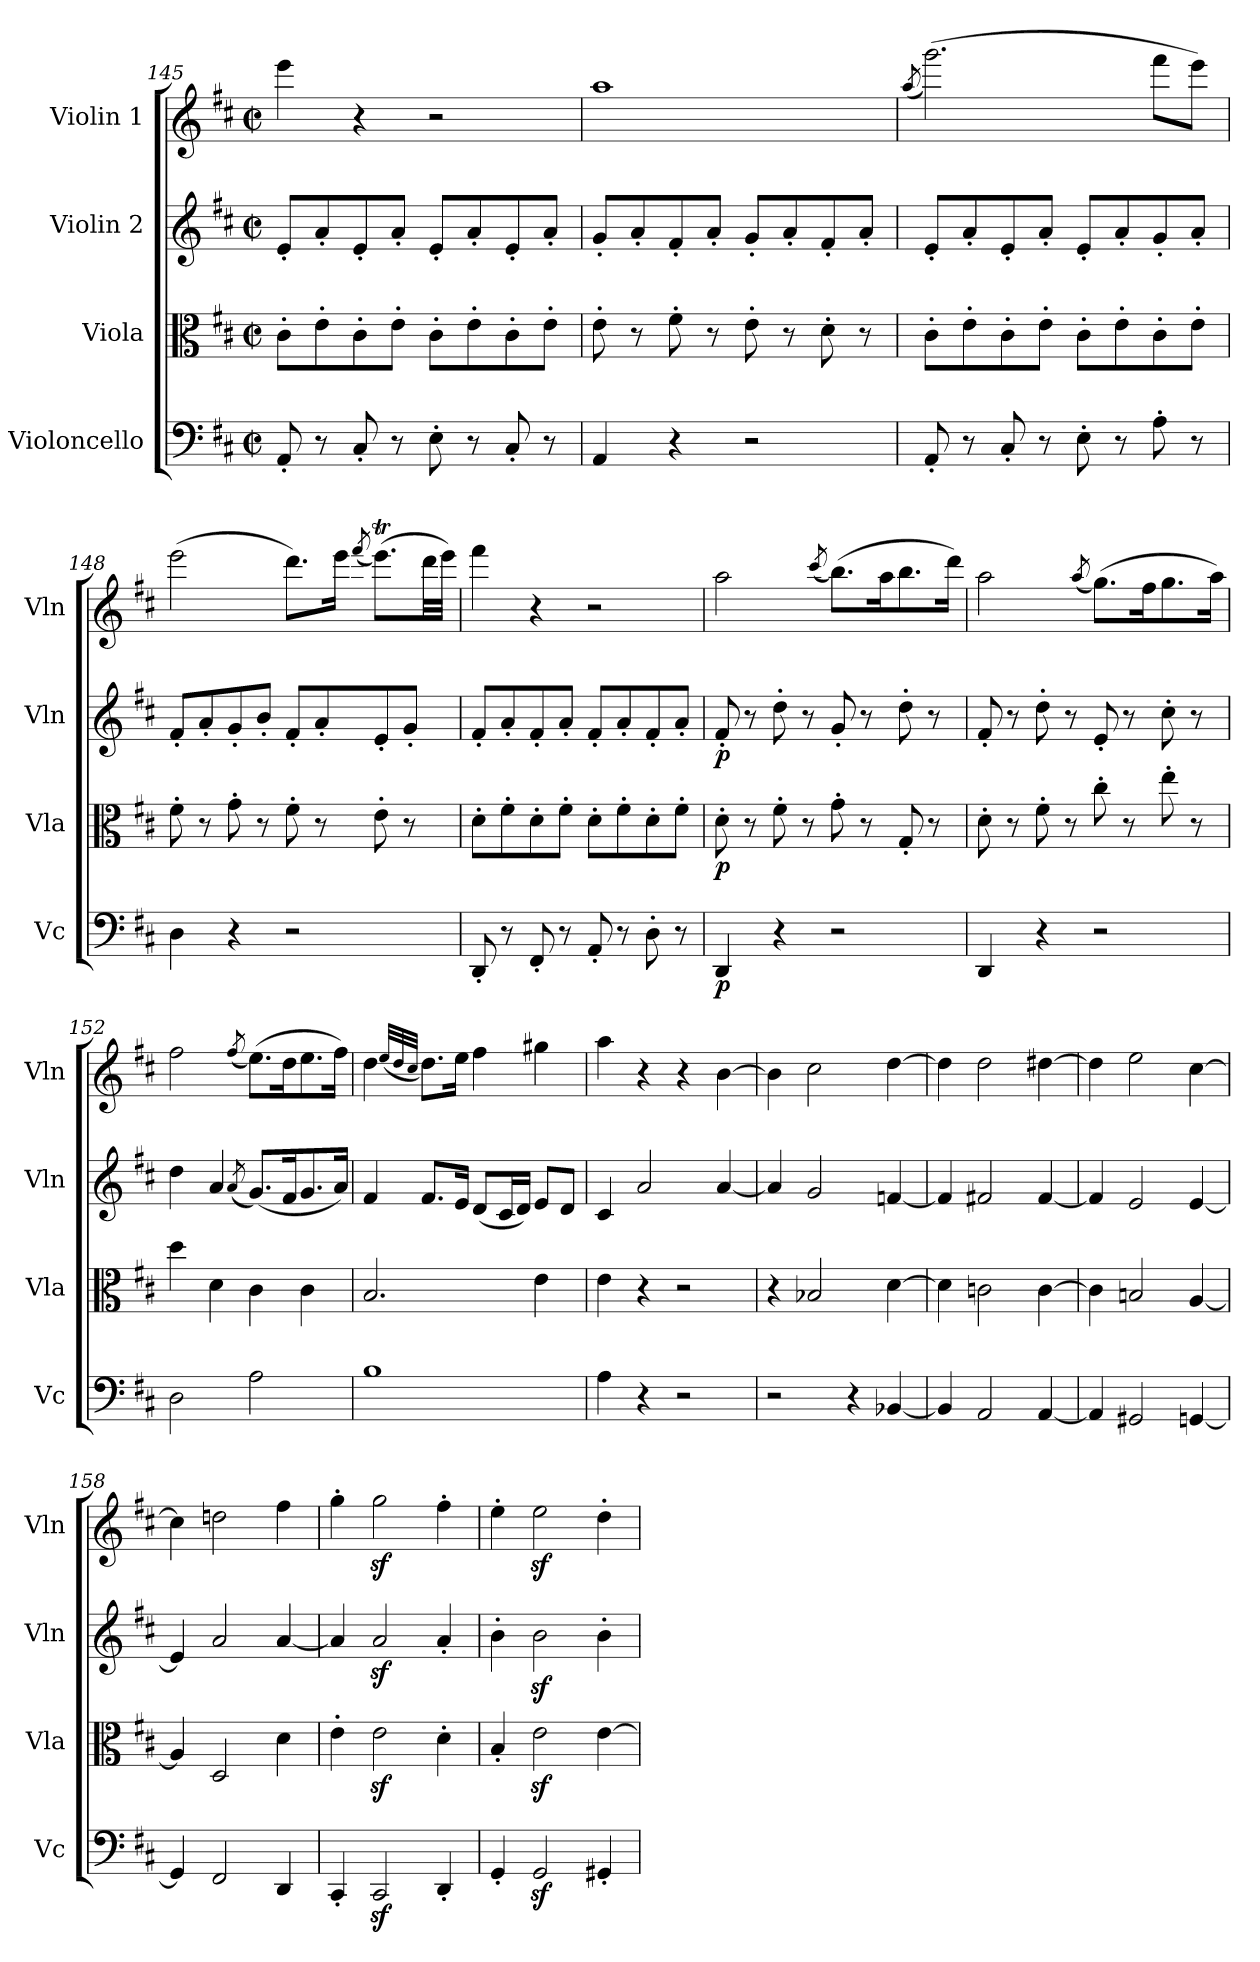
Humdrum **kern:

**kern	**dynam	**kern	**dynam	**kern	**dynam	**kern
*part4	*part4	*part3	*part3	*part2	*part2	*part1
*staff4	*staff4	*staff3	*staff3	*staff2	*staff2	*staff1
*I"Violoncello	*	*I"Viola	*	*I"Violin 2	*	*I"Violin 1
*I'Vc	*	*I'Vla	*	*I'Vln	*	*I'Vln
!!LO:LB:g=z
*clefF4	*	*clefC3	*	*clefG2	*	*clefG2
*k[f#c#]	*	*k[f#c#]	*	*k[f#c#]	*	*k[f#c#]
*M2/2	*	*M2/2	*	*M2/2	*	*M2/2
*met(c|)	*	*met(c|)	*	*met(c|)	*	*met(c|)
=145	=145	=145	=145	=145	=145	=145
8AA'/	.	8c#'\L	.	8e'/L	.	4eee\
8r	.	8e'\	.	8a'/	.	.
8C#'/	.	8c#'\	.	8e'/	.	4r
8r	.	8e'\J	.	8a'/J	.	.
8E'\	.	8c#'\L	.	8e'/L	.	2r
8r	.	8e'\	.	8a'/	.	.
8C#'/	.	8c#'\	.	8e'/	.	.
8r	.	8e'\J	.	8a'/J	.	.
=146	=146	=146	=146	=146	=146	=146
4AA/	.	8e'\	.	8g'/L	.	1aa
.	.	8r	.	8a'/	.	.
4r	.	8f#'\	.	8f#'/	.	.
.	.	8r	.	8a'/J	.	.
2r	.	8e'\	.	8g'/L	.	.
.	.	8r	.	8a'/	.	.
.	.	8d'\	.	8f#'/	.	.
.	.	8r	.	8a'/J	.	.
=147	=147	=147	=147	=147	=147	=147
.	.	.	.	.	.	(8qaa/
8AA'/	.	8c#'\L	.	8e'/L	.	(2.ggg\)
8r	.	8e'\	.	8a'/	.	.
8C#'/	.	8c#'\	.	8e'/	.	.
8r	.	8e'\J	.	8a'/J	.	.
8E'\	.	8c#'\L	.	8e'/L	.	.
8r	.	8e'\	.	8a'/	.	.
8A'\	.	8c#'\	.	8g'/	.	8fff#\L
8r	.	8e'\J	.	8a'/J	.	8eee\J)
=148	=148	=148	=148	=148	=148	=148
4D\	.	8f#'\	.	8f#'/L	.	(2eee\
.	.	8r	.	8a'/	.	.
4r	.	8g'\	.	8g'/	.	.
.	.	8r	.	8b'/J	.	.
2r	.	8f#'\	.	8f#'/L	.	8.ddd\L)
.	.	8r	.	8a'/	.	.
.	.	.	.	.	.	16eee\Jk
.	.	.	.	.	.	(8qfff#/
.	.	8e'\	.	8e'/	.	(8.eeeT\L)
.	.	8r	.	8g'/J	.	.
.	.	.	.	.	.	32ddd\LL
.	.	.	.	.	.	32eee\JJJ)
!!LO:LB:g=z
=149	=149	=149	=149	=149	=149	=149
8DD'/	.	8d'\L	.	8f#'/L	.	4fff#\
8r	.	8f#'\	.	8a'/	.	.
8FF#'/	.	8d'\	.	8f#'/	.	4r
8r	.	8f#'\J	.	8a'/J	.	.
8AA'/	.	8d'\L	.	8f#'/L	.	2r
8r	.	8f#'\	.	8a'/	.	.
8D'\	.	8d'\	.	8f#'/	.	.
8r	.	8f#'\J	.	8a'/J	.	.
=150	=150	=150	=150	=150	=150	=150
!	!LO:DY:b	!	!LO:DY:b	!	!LO:DY:b	!
4DD/	p	8d'\	p	8f#'/	p	2aa\
.	.	8r	.	8r	.	.
4r	.	8f#'\	.	8dd'\	.	.
.	.	8r	.	8r	.	.
.	.	.	.	.	.	(8qccc#/
2r	.	8g'\	.	8g'/	.	(8.bb\L)
.	.	8r	.	8r	.	.
.	.	.	.	.	.	16aa\K
.	.	8G'/	.	8dd'\	.	8.bb\
.	.	8r	.	8r	.	.
.	.	.	.	.	.	16ddd\Jk)
=151	=151	=151	=151	=151	=151	=151
4DD/	.	8d'\	.	8f#'/	.	2aa\
.	.	8r	.	8r	.	.
4r	.	8f#'\	.	8dd'\	.	.
.	.	8r	.	8r	.	.
.	.	.	.	.	.	(8qaa/
2r	.	8cc#'\	.	8e'/	.	(8.gg\L)
.	.	8r	.	8r	.	.
.	.	.	.	.	.	16ff#\K
.	.	8ee'\	.	8cc#'\	.	8.gg\
.	.	8r	.	8r	.	.
.	.	.	.	.	.	16aa\Jk)
=152	=152	=152	=152	=152	=152	=152
2D\	.	4dd\	.	4dd\	.	2ff#\
.	.	4d\	.	4a/	.	.
.	.	.	.	(8qa/	.	(8qff#/
2A\	.	4c#\	.	(8.g/L)	.	(8.ee\L)
.	.	.	.	16f#/K	.	16dd\K
.	.	4c#\	.	8.g/	.	8.ee\
.	.	.	.	16a/Jk)	.	16ff#\Jk)
!!LO:PB:g=z
=153	=153	=153	=153	=153	=153	=153
1B	.	2.B/	.	4f#/	.	4dd\
.	.	.	.	.	.	(32qee/LLL
.	.	.	.	.	.	32qdd/
.	.	.	.	.	.	32qcc#/JJJ
.	.	.	.	8.f#/L	.	8.dd\L)
.	.	.	.	16e/Jk	.	16ee\Jk
.	.	.	.	(8d/L	.	4ff#\
.	.	.	.	16c#/L	.	.
.	.	.	.	16d/JJ)	.	.
.	.	4e\	.	8e/L	.	4gg#X\
.	.	.	.	8d/J	.	.
=154	=154	=154	=154	=154	=154	=154
4A\	.	4e\	.	4c#/	.	4aa\
4r	.	4r	.	2a/	.	4r
2r	.	2r	.	.	.	4r
.	.	.	.	[4a/	.	[4b\
=155	=155	=155	=155	=155	=155	=155
2r	.	4r	.	4a/]	.	4b\]
.	.	2B-X/	.	2g/	.	2cc#\
4r	.	.	.	.	.	.
[4BB-X/	.	[4d\	.	[4fn/	.	[4dd\
=156	=156	=156	=156	=156	=156	=156
4BB-/]	.	4d\]	.	4f/]	.	4dd\]
2AA/	.	2cn\	.	2f#X/	.	2dd\
[4AA/	.	[4c\	.	[4f#/	.	[4dd#X\
=157	=157	=157	=157	=157	=157	=157
4AA/]	.	4c\]	.	4f#/]	.	4dd#\]
2GG#X/	.	2Bn/	.	2e/	.	2ee\
[4GGn/	.	[4A/	.	[4e/	.	[4cc#\
=158	=158	=158	=158	=158	=158	=158
4GG/]	.	4A/]	.	4e/]	.	4cc#\]
2FF#/	.	2D/	.	2a/	.	2ddn\
4DD/	.	4d\	.	[4a/	.	4ff#\
=159	=159	=159	=159	=159	=159	=159
4CC#'/	.	4e'\	.	4a/]	.	4gg'\
2CC#z</	.	2ez<\	.	2az</	.	2ggz<\
4DD'/	.	4d'\	.	4a'/	.	4ff#'\
=160	=160	=160	=160	=160	=160	=160
4GG'/	.	4B'/	.	4b'\	.	4ee'\
2GGz</	.	2ez<\	.	2bz<\	.	2eez<\
4GG#X'/	.	[4e\	.	4b'\	.	4dd'\
=	=	=	=	=	=	=
*-	*-	*-	*-	*-	*-	*-
